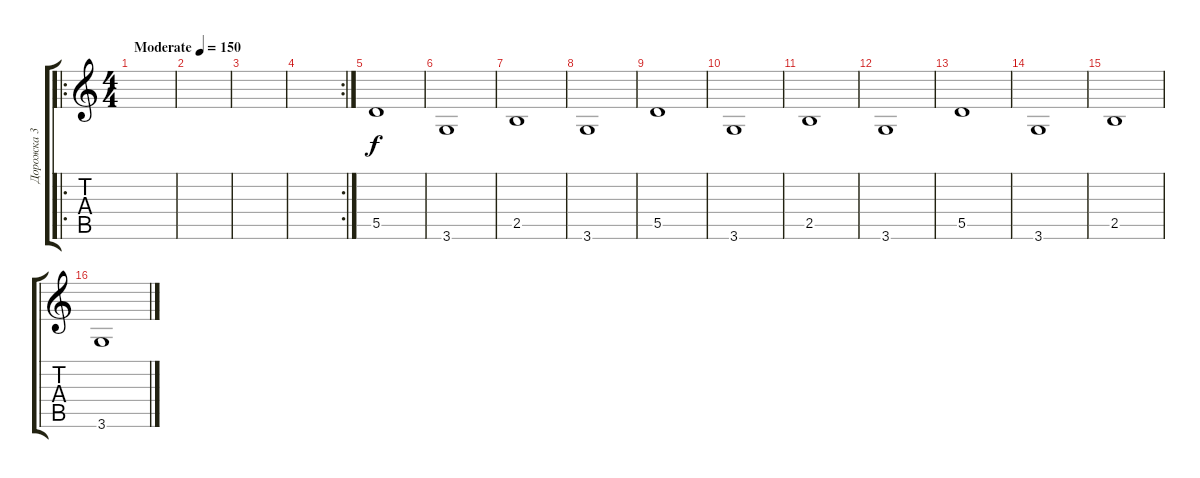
\track ("Дорожка 3" "Дорожка 3") {instrument electricbassfinger}
\staff {score tabs}
\tuning (E4 B3 G3 D3 A2 E2) {hide}
\ro
\ts (4 4)
\tempo (150 "Moderate")
\clef g2
\ks c
|
|
|
\rc 2
|
5.5.1 |
3.6.1 |
2.5.1 |
3.6.1 |
5.5.1 |
3.6.1 |
2.5.1 |
3.6.1 |
5.5.1 |
3.6.1 |
2.5.1 |
3.6.1
